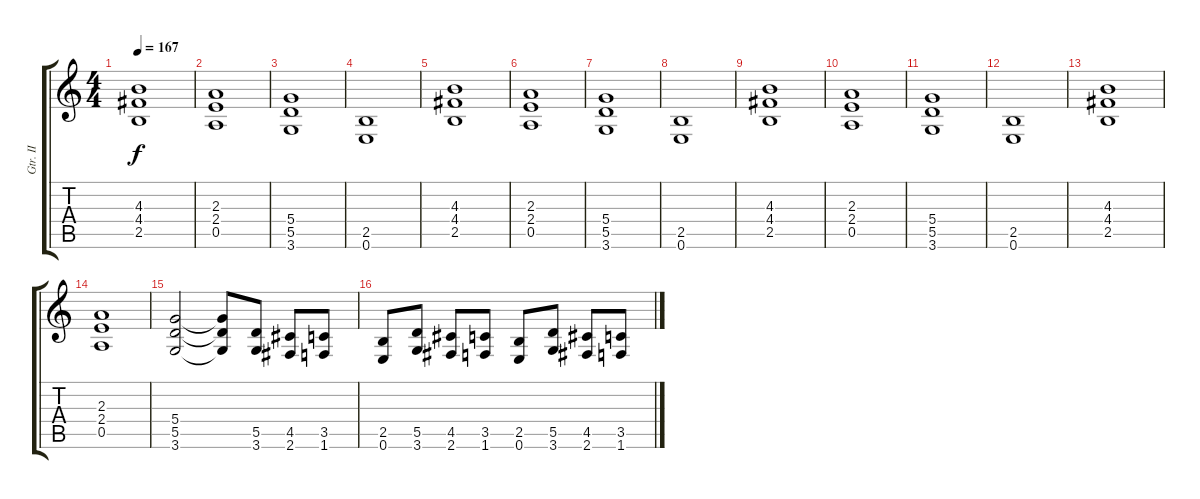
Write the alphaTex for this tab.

\track ("Gtr. II" "Gtr. II") {instrument overdrivenguitar}
\staff {score tabs}
\tuning (E4 B3 G3 D3 A2 E2) {hide}
\ts (4 4)
\tempo 167
\clef g2
\ks c
(4.3 4.4 2.5).1{dy f} |
(2.3 2.4 0.5).1 |
(5.4 5.5 3.6).1 |
(2.5 0.6).1 |
(4.3 4.4 2.5).1 |
(2.3 2.4 0.5).1 |
(5.4 5.5 3.6).1 |
(2.5 0.6).1 |
(4.3 4.4 2.5).1 |
(2.3 2.4 0.5).1 |
(5.4 5.5 3.6).1 |
(2.5 0.6).1 |
(4.3 4.4 2.5).1 |
(2.3 2.4 0.5).1 |
(5.4 5.5 3.6).2 (5.4{t} 5.5{t} 3.6{t}).8 (5.5 3.6).8 (4.5 2.6).8 (3.5 1.6).8 |
(2.5 0.6).8 (5.5 3.6).8 (4.5 2.6).8 (3.5 1.6).8 (2.5 0.6).8 (5.5 3.6).8 (4.5 2.6).8 (3.5 1.6).8
